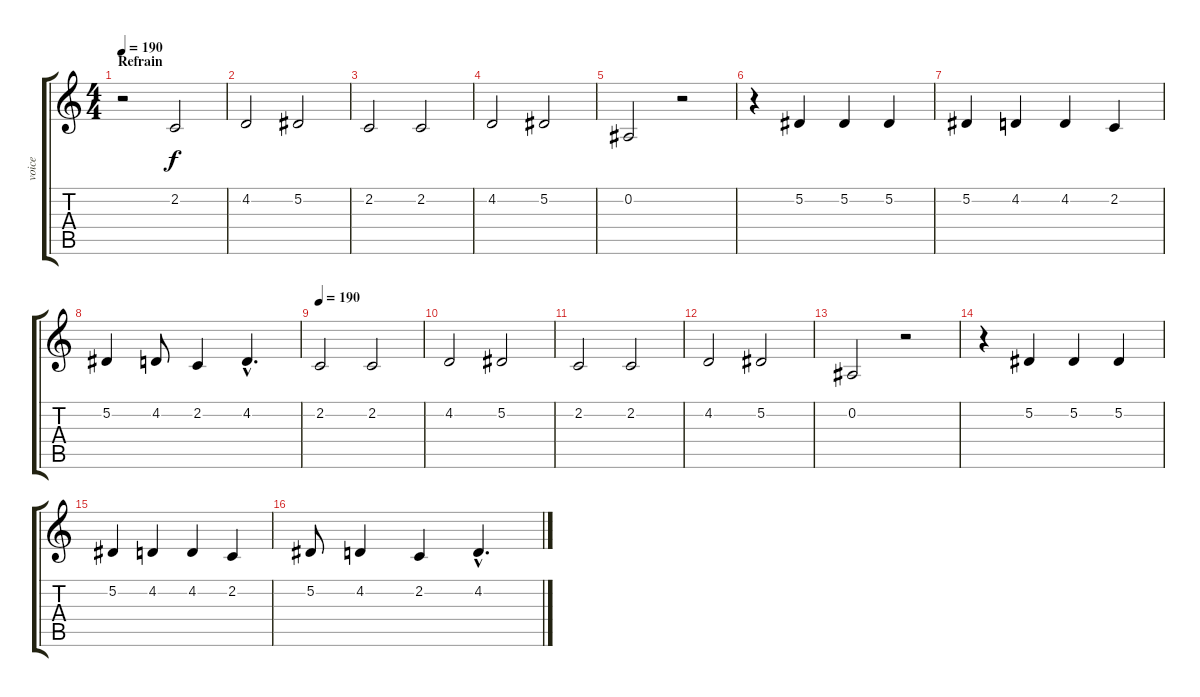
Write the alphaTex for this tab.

\track ("voice" "voice") {instrument lead8bassandlead}
\staff {score tabs}
\tuning (Eb4 Bb3 Gb3 Db3 Ab2 Eb2) {hide}
\ts (4 4)
\section ("" "Refrain")
\tempo 190
\clef g2
\ks c
r.2{dy f} 2.2.2 |
4.2.2 5.2.2 |
2.2.2 2.2.2 |
4.2.2 5.2.2 |
0.2.2 r.2 |
r.4 5.2.4 5.2.4 5.2.4 |
5.2.4 4.2.4 4.2.4 2.2.4 |
5.2.4 4.2.8 2.2.4 4.2{hac}.4{d} |
\tempo 190
2.2.2 2.2.2 |
4.2.2 5.2.2 |
2.2.2 2.2.2 |
4.2.2 5.2.2 |
0.2.2 r.2 |
r.4 5.2.4 5.2.4 5.2.4 |
5.2.4 4.2.4 4.2.4 2.2.4 |
5.2.8 4.2.4 2.2.4 4.2{hac}.4{d}
